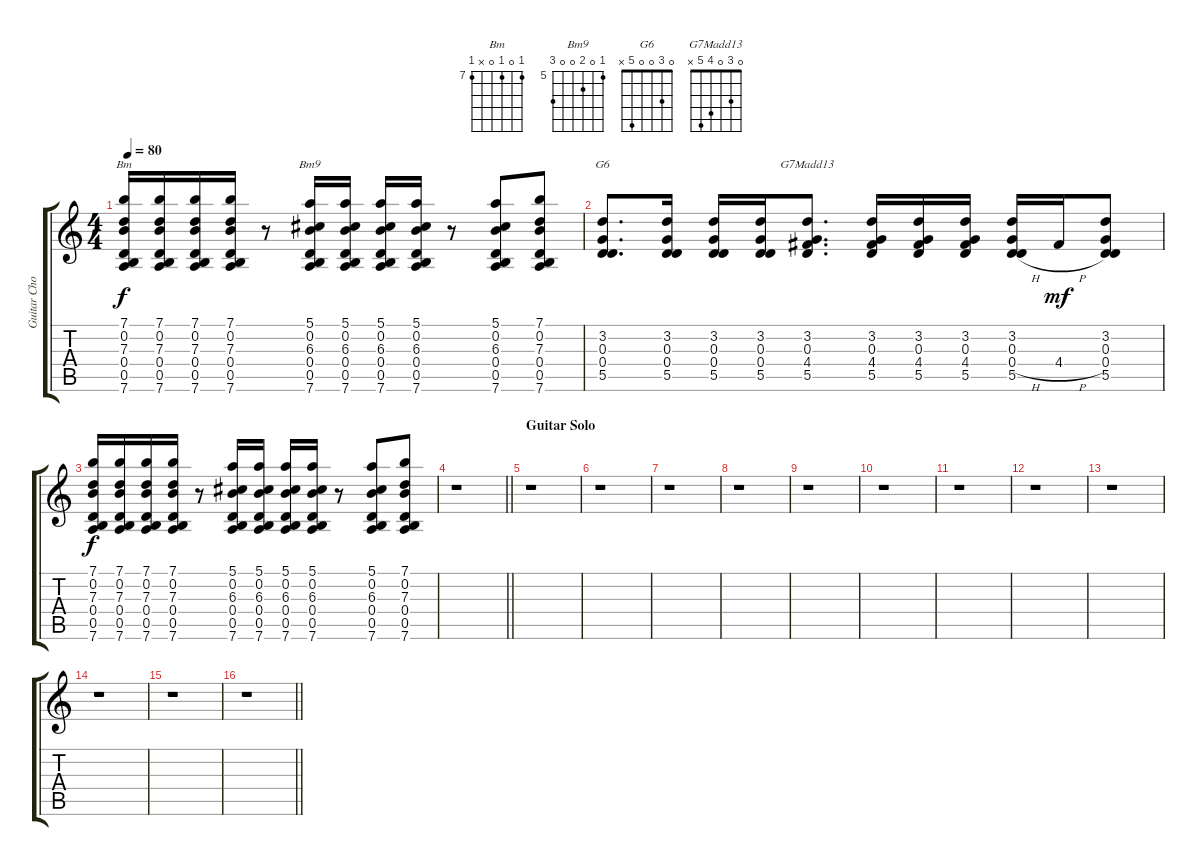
\track ("Guitar Chorus" "Guitar Cho") {instrument overdrivenguitar}
\staff {score tabs}
\tuning (E4 B3 G3 D3 A2 E2) {hide}
\chord ("Bm" 7 0 7 0 x 7) {firstfret 7}
\chord ("Bm9" 5 0 6 0 0 7) {firstfret 5}
\chord ("G6" 0 3 0 0 5 x)
\chord ("G7Madd13" 0 3 0 4 5 x)
\ts (4 4)
\tempo 80
\clef g2
\ks c
(7.1 0.2 7.3 0.4 0.5 7.6).16{ch "Bm" dy f} (7.1 0.2 7.3 0.4 0.5 7.6).16 (7.1 0.2 7.3 0.4 0.5 7.6).16 (7.1 0.2 7.3 0.4 0.5 7.6).16 r.8 (5.1 0.2 6.3 0.4 0.5 7.6).16{ch "Bm9"} (5.1 0.2 6.3 0.4 0.5 7.6).16 (5.1 0.2 6.3 0.4 0.5 7.6).16 (5.1 0.2 6.3 0.4 0.5 7.6).16 r.8 (5.1 0.2 6.3 0.4 0.5 7.6).8 (7.1 0.2 7.3 0.4 0.5 7.6).8 |
(3.2 0.3 0.4 5.5).8{d ch "G6"} (3.2 0.3 0.4 5.5).16 (3.2 0.3 0.4 5.5).16 (3.2 0.3 0.4 5.5).16 (3.2 0.3 4.4 5.5).8{d ch "G7Madd13"} (3.2 0.3 4.4 5.5).16 (3.2 0.3 4.4 5.5).16 (3.2 0.3 4.4 5.5).16 (3.2 0.3 0.4{h} 5.5).16 4.4{h}.16{dy mf} (3.2 0.3 0.4 5.5).8 |
(7.1 0.2 7.3 0.4 0.5 7.6).16{dy f} (7.1 0.2 7.3 0.4 0.5 7.6).16 (7.1 0.2 7.3 0.4 0.5 7.6).16 (7.1 0.2 7.3 0.4 0.5 7.6).16 r.8 (5.1 0.2 6.3 0.4 0.5 7.6).16 (5.1 0.2 6.3 0.4 0.5 7.6).16 (5.1 0.2 6.3 0.4 0.5 7.6).16 (5.1 0.2 6.3 0.4 0.5 7.6).16 r.8 (5.1 0.2 6.3 0.4 0.5 7.6).8 (7.1 0.2 7.3 0.4 0.5 7.6).8 |
\barLineRight lightlight
r.1 |
\section ("" "Guitar Solo")
r.1 |
r.1 |
r.1 |
r.1 |
r.1 |
r.1 |
r.1 |
r.1 |
r.1 |
r.1 |
r.1 |
\barLineRight lightlight
r.1
